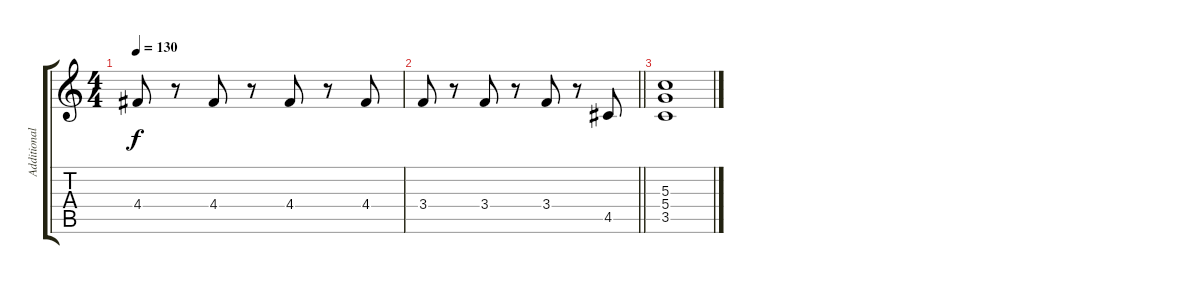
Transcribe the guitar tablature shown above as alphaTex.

\track ("Additional" "Additional") {instrument distortionguitar}
\staff {score tabs}
\tuning (E4 B3 G3 D3 A2 E2) {hide}
\ts (4 4)
\tempo 130
\clef g2
\ks c
4.4.8{dy f} r.8 4.4.8 r.8 4.4.8 r.8 4.4.8 |
\barLineRight lightlight
3.4.8 r.8 3.4.8 r.8 3.4.8 r.8 4.5.8 |
(5.3 5.4 3.5).1
